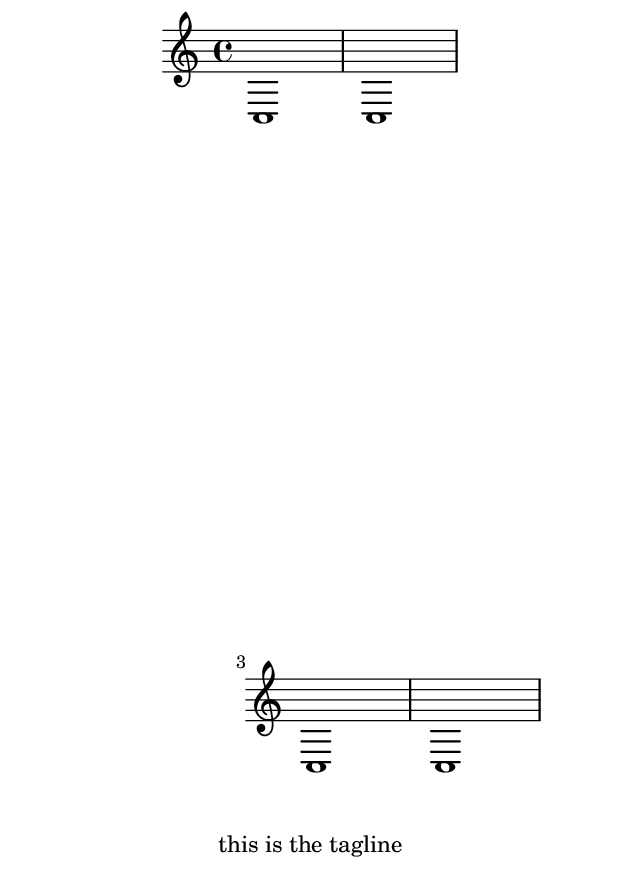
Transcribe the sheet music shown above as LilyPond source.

\header {

  texidoc = "By setting @code{Y-offset} and @code{X-offset} for the
@code{line-break-system-details} of @code{NonMusicalPaperColumn},
systems may be placed absolutely on the printable area of the page."

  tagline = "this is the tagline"

}

\version "2.7.39"

#(set-default-paper-size "a6" 'portrait)

\paper {
  line-width = 5.0\cm
  headerMarkup = "header"
  indent =0.0
  annotatespacing = ##f
  annotatepage = ##t
  annotateheaders = ##t
}

\book {
  \score {
    {
      \overrideProperty 
      #"Score.NonMusicalPaperColumn"
      #'line-break-system-details
      #'((Y-offset . 0.0))
      c1 c1 \break
      
    
      \overrideProperty 
      #"Score.NonMusicalPaperColumn"
      #'line-break-system-details
      #'((Y-offset . 62.0)
         (X-offset . 8.0)
      )
      c1 c1
    }
  }
}
